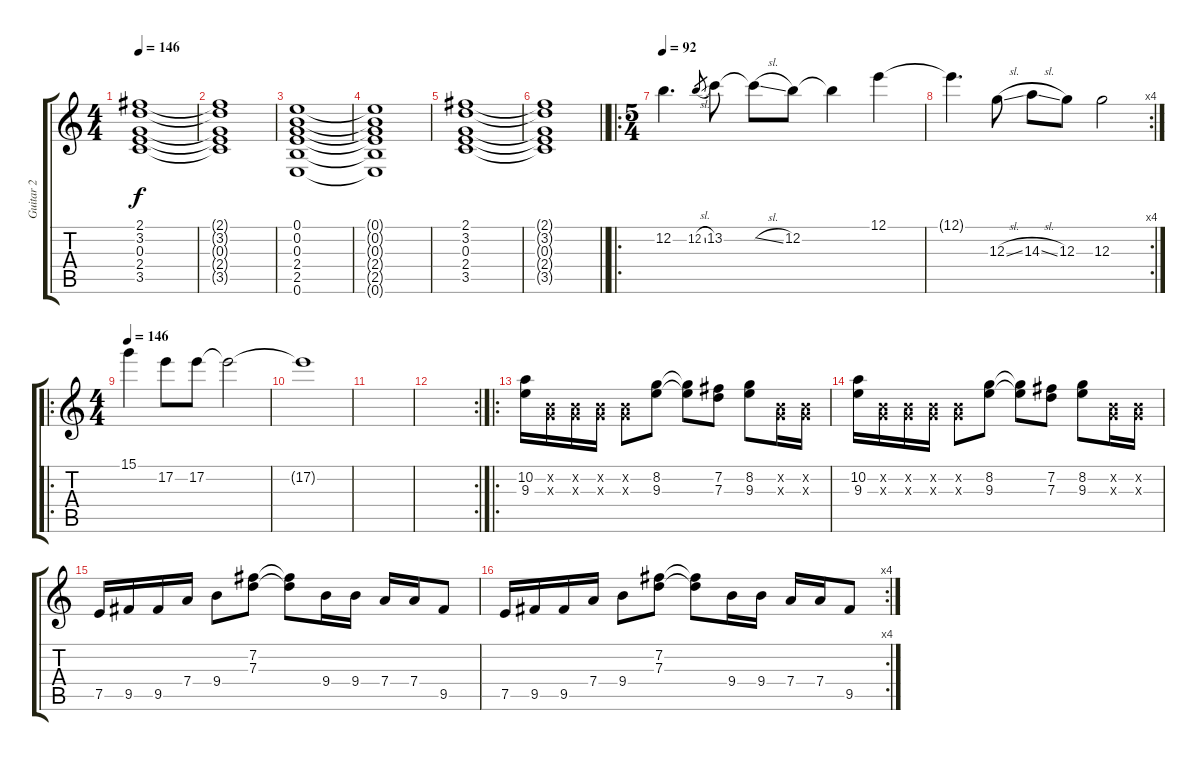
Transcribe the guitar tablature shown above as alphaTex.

\track ("Guitar 2" "Guitar 2") {instrument overdrivenguitar}
\staff {score tabs}
\tuning (E4 B3 G3 D3 A2 E2) {hide}
\ts (4 4)
\tempo 146
\clef g2
\ks c
(2.1 3.2 0.3 2.4 3.5).1{dy f} |
(2.1{t} 3.2{t} 0.3{t} 2.4{t} 3.5{t}).1 |
(0.1 0.2 0.3 2.4 2.5 0.6).1 |
(0.1{t} 0.2{t} 0.3{t} 2.4{t} 2.5{t} 0.6{t}).1 |
(2.1 3.2 0.3 2.4 3.5).1 |
\barLineRight lightlight
(2.1{t} 3.2{t} 0.3{t} 2.4{t} 3.5{t}).1 |
\ro
\ts (5 4)
\tempo 92
12.2.4{d} 12.2{sl}.8{gr} 13.2.8 13.2{sl t}.8 12.2.8 12.2{t}.4 12.1.4 |
\rc 4
12.1{t}.4{d} 12.3{sl}.8 14.3{sl}.8 12.3.8 12.3.2 |
\ro
\ts (4 4)
\tempo 146
15.1.4 17.2.8 17.2.8 17.2{t}.2 |
17.2{t}.1 |
|
\rc 2
|
\ro
(10.2 9.3).16 (0.2{x} 0.3{x}).16 (0.2{x} 0.3{x}).16 (0.2{x} 0.3{x}).16 (0.2{x} 0.3{x}).8 (8.2 9.3).8 (8.2{t} 9.3{t}).8 (7.2 7.3).8 (8.2 9.3).8 (0.2{x} 0.3{x}).16 (0.2{x} 0.3{x}).16 |
(10.2 9.3).16 (0.2{x} 0.3{x}).16 (0.2{x} 0.3{x}).16 (0.2{x} 0.3{x}).16 (0.2{x} 0.3{x}).8 (8.2 9.3).8 (8.2{t} 9.3{t}).8 (7.2 7.3).8 (8.2 9.3).8 (0.2{x} 0.3{x}).16 (0.2{x} 0.3{x}).16 |
7.5.16 9.5.16 9.5.16 7.4.16 9.4.8 (7.2 7.3).8 (7.2{t} 7.3{t}).8 9.4.16 9.4.16 7.4.16 7.4.16 9.5.8 |
\rc 4
7.5.16 9.5.16 9.5.16 7.4.16 9.4.8 (7.2 7.3).8 (7.2{t} 7.3{t}).8 9.4.16 9.4.16 7.4.16 7.4.16 9.5.8
